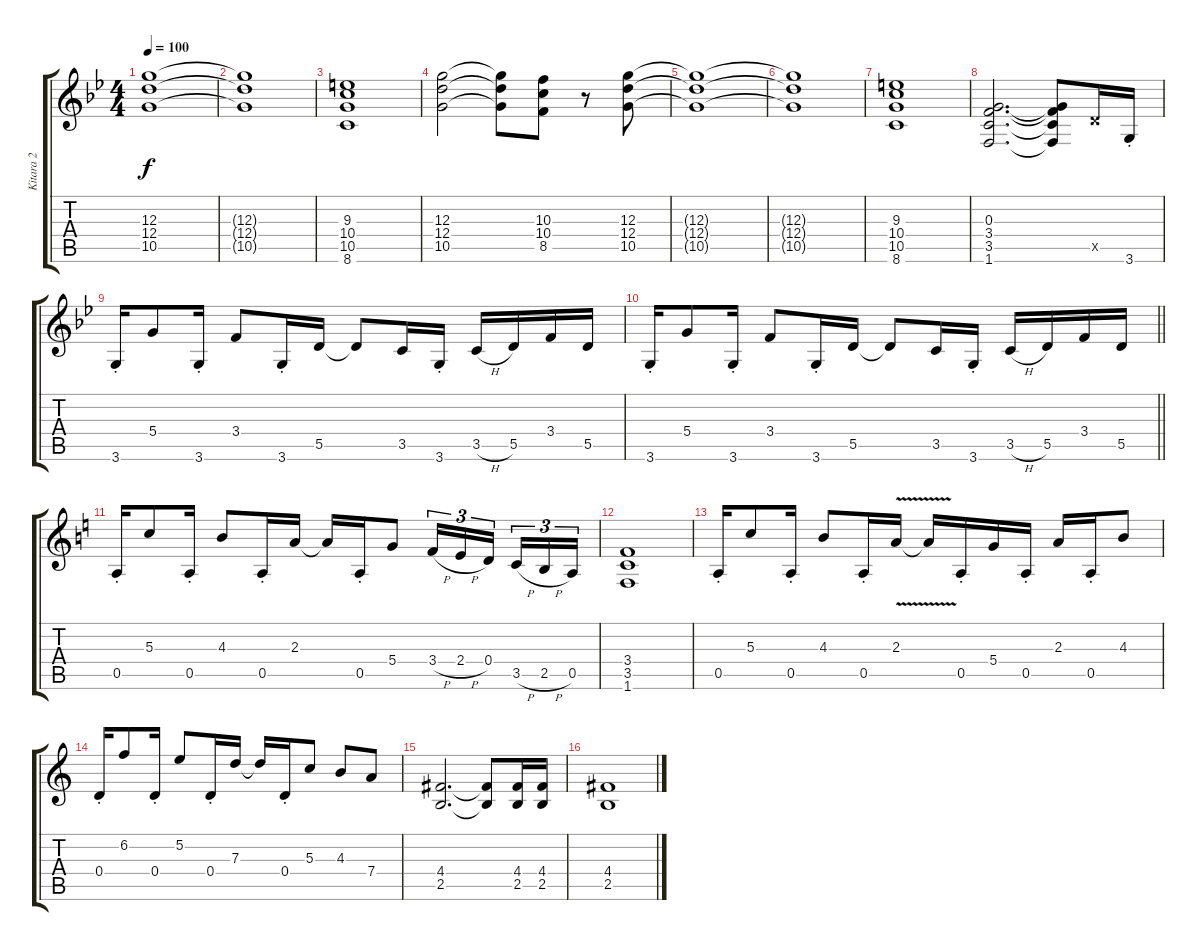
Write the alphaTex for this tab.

\track ("Kitara 2" "Kitara 2") {instrument distortionguitar}
\staff {score tabs}
\tuning (E4 B3 G3 D3 A2 E2) {hide}
\ts (4 4)
\tempo 100
\clef g2
\ks gminor
(12.3 12.4 10.5).1{dy f} |
(12.3{t} 12.4{t} 10.5{t}).1 |
(9.3 10.4 10.5 8.6).1 |
(12.3 12.4 10.5).2 (12.3{t} 12.4{t} 10.5{t}).8 (10.3 10.4 8.5).8 r.8 (12.3 12.4 10.5).8 |
(12.3{t} 12.4{t} 10.5{t}).1 |
(12.3{t} 12.4{t} 10.5{t}).1 |
(9.3 10.4 10.5 8.6).1 |
(0.3 3.4 3.5 1.6).2{d} (0.3{t} 3.4{t} 3.5{t} 1.6{t}).8 5.5{x}.16 3.6{st}.16 |
3.6{st}.16 5.4.8 3.6{st}.16 3.4.8 3.6{st}.16 5.5.16 5.5{t}.8 3.5.16 3.6{st}.16 3.5{h}.16 5.5.16 3.4.16 5.5.16 |
\barLineRight lightlight
3.6{st}.16 5.4.8 3.6{st}.16 3.4.8 3.6{st}.16 5.5.16 5.5{t}.8 3.5.16 3.6{st}.16 3.5{h}.16 5.5.16 3.4.16 5.5.16 |
\ks aminor
0.5{st}.16 5.3.8 0.5{st}.16 4.3.8 0.5{st}.16 2.3.16 2.3{t}.16 0.5{st}.16 5.4.8 3.4{h}.16{tu (3 2)} 2.4{h}.16{tu (3 2)} 0.4.16{tu (3 2) beam splitsecondary} 3.5{h}.16{tu (3 2)} 2.5{h}.16{tu (3 2)} 0.5.16{tu (3 2)} |
(3.4 3.5 1.6).1 |
0.5{st}.16 5.3.8 0.5{st}.16 4.3.8 0.5{st}.16 2.3{v}.16 2.3{t}.16 0.5{st}.16 5.4.16 0.5{st}.16 2.3.16 0.5{st}.16 4.3.8 |
0.4{st}.16 6.2.8 0.4{st}.16 5.2.8 0.4{st}.16 7.3.16 7.3{t}.16 0.4{st}.16 5.3.8 4.3.8 7.4.8 |
(4.4 2.5).2{d} (4.4{t} 2.5{t}).8 (4.4 2.5).16 (4.4 2.5).16 |
(4.4 2.5).1
